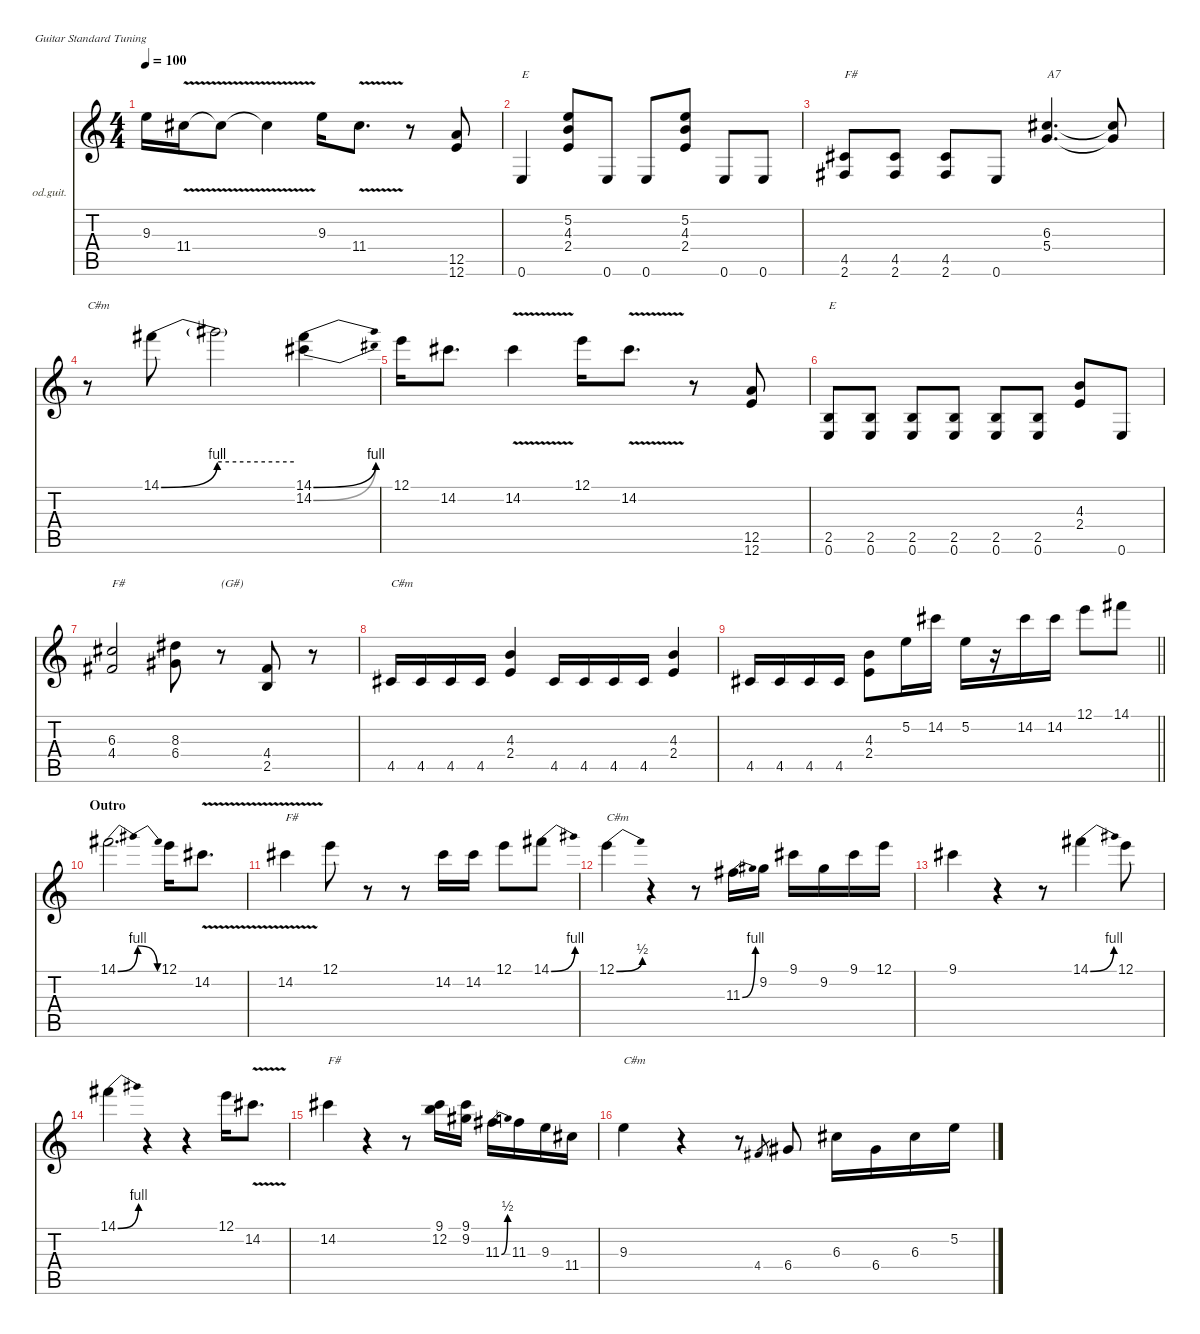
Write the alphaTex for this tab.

\defaultSystemsLayout 4
\hideDynamics
\bracketExtendMode nobrackets
\firstSystemTrackNameOrientation horizontal
\otherSystemsTrackNameOrientation horizontal
\track ("Lead" "od.guit.") {instrument overdrivenguitar}
\staff {score tabs}
\tuning (E4 B3 G3 D3 A2 E2)
\ts (4 4)
\tempo 100
\clef g2
\ks c
9.3.16{dy f} 11.4{v acc #}.16 11.4{v t acc #}.8 11.4{v t acc #}.4 9.3.16 11.4{v acc #}.8{d} r.8 (12.5 12.6).8 |
0.6.4{txt "E"} (5.2 4.3 2.4).8 0.6.8 0.6.8 (5.2 4.3 2.4).8 0.6.8 0.6.8 |
(4.5{acc #} 2.6{acc #}).8{txt "F#"} (4.5{acc #} 2.6{acc #}).8 (4.5{acc #} 2.6{acc #}).8 0.6.8 (6.3{acc #} 5.4).4{d txt "A7"} (6.3{t acc #} 5.4{t}).8 |
r.8{txt "C#m"} 14.1{be (bend 0 0 60 4) acc #}.8 14.1{be (hold 0 4 60 4) t}.2 (14.1{be (bend 0 0 19.999999199999998 4) acc #} 14.2{be (bend 0 0 19.999999199999998 4) acc #}).4 |
12.1.16 14.2{acc #}.8{d} 14.2{v acc #}.4 12.1.16 14.2{v acc #}.8{d} r.8 (12.5 12.6).8 |
(2.5 0.6).8{txt "E"} (2.5 0.6).8 (2.5 0.6).8 (2.5 0.6).8 (2.5 0.6).8 (2.5 0.6).8 (4.3 2.4).8 0.6.8 |
(6.3{acc #} 4.4{acc #}).2{txt "F#"} (8.3{acc #} 6.4{acc #}).8 r.8{txt "(G#)"} (4.4{acc #} 2.5).8 r.8 |
4.5{acc #}.16{txt "C#m"} 4.5{acc #}.16 4.5{acc #}.16 4.5{acc #}.16 (4.3 2.4).4 4.5{acc #}.16 4.5{acc #}.16 4.5{acc #}.16 4.5{acc #}.16 (4.3 2.4).4 |
\barLineRight lightlight
4.5{acc #}.16 4.5{acc #}.16 4.5{acc #}.16 4.5{acc #}.16 (4.3 2.4).8 5.2.16 14.2{acc #}.16 5.2.16 r.16 14.2{acc #}.16 14.2{acc #}.16 12.1.8 14.1{acc #}.8 |
\section ("" "Outro")
14.1{be (bendrelease 0 0 7.999999799999999 4 45 4 60 0) acc #}.2{d dy ff} 12.1.16 14.2{v acc #}.8{d} |
14.2{v acc #}.4{txt "F#"} 12.1.8 r.8 r.8 14.2{acc #}.16 14.2{acc #}.16 12.1.8 14.1{be (bend 0 0 30 4) acc #}.8 |
12.1{be (bend 0 0 44.0000016 2)}.4{txt "C#m"} r.4 r.8 11.3{be (bend 0 0 30 4) acc #}.16 9.2{acc #}.16 9.1{acc #}.16 9.2{acc #}.16 9.1{acc #}.16 12.1.16 |
9.1{acc #}.4 r.4 r.8 14.1{be (bend 0 0 19.999999199999998 4) acc #}.4 12.1.8 |
14.1{be (bend 0 0 18.9999996 4) acc #}.4 r.4 r.4 12.1.16 14.2{v acc #}.8{d} |
14.2{acc #}.4{txt "F#"} r.4 r.8 (9.1{acc #} 12.2).16 (9.1{acc #} 9.2{acc #}).16 11.3{be (bend 0 0 30 2) acc #}.16 11.3{acc #}.16 9.3.16 11.4{acc #}.16 |
9.3.4{txt "C#m"} r.4 r.8 4.4{acc #}.8{gr dy mf} 6.4{acc #}.8{dy ff} 6.3{acc #}.16 6.4{acc #}.16 6.3{acc #}.16 5.2.16
